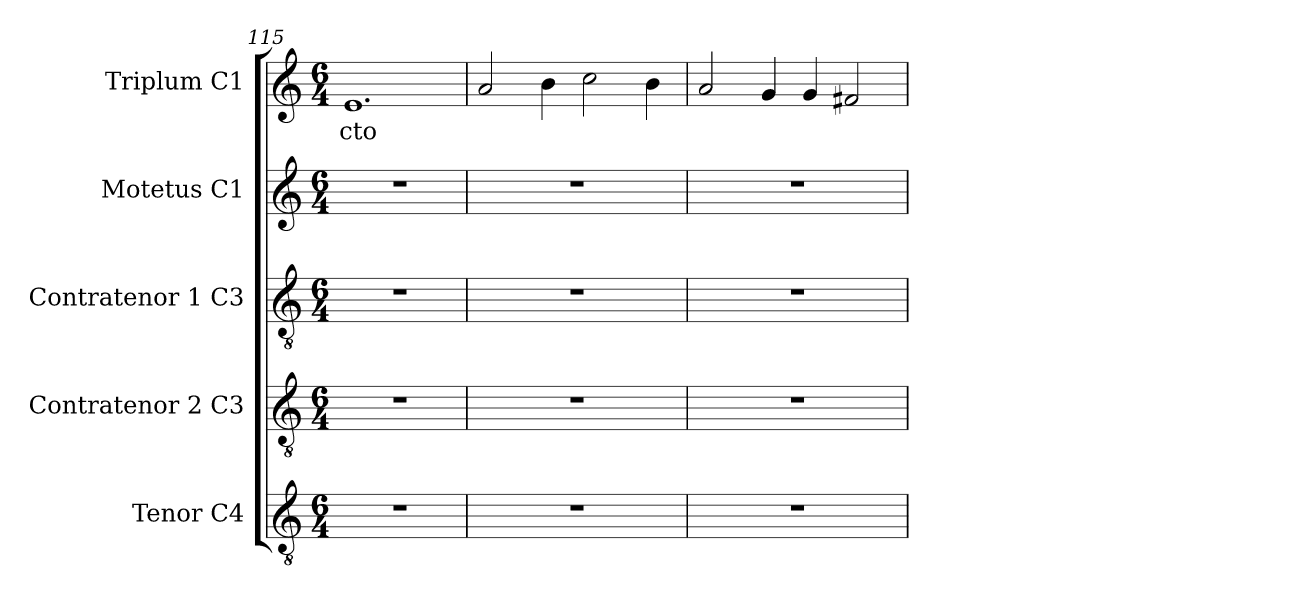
**kern	**kern	**kern	**kern	**kern	**text
*part5	*part4	*part3	*part2	*part1	*part1
*staff5	*staff4	*staff3	*staff2	*staff1	*staff1
*I"Tenor  C4	*I"Contratenor 2  C3	*I"Contratenor 1  C3	*I"Motetus  C1	*I"Triplum  C1	*
*I'T	*I'Ct2	*I'Ct1	*I'Mot	*I'Tr	*
*clefGv2	*clefGv2	*clefGv2	*clefG2	*clefG2	*
*k[]	*k[]	*k[]	*k[]	*k[]	*
*C:	*C:	*C:	*C:	*C:	*
*M6/4	*M6/4	*M6/4	*M6/4	*M6/4	*
=115	=115	=115	=115	=115	=115
!	!	!	!	!	!LO:LY:b:cj
1.r	1.r	1.r	1.r	1.e	-cto
=116	=116	=116	=116	=116	=116
!	!	!	!	!	!LO:LY:b:cj
1.r	1.r	1.r	1.r	2a/	.
!	!	!	!	!	!LO:LY:b:cj
.	.	.	.	4b\	.
!	!	!	!	!	!LO:LY:b:cj
.	.	.	.	2cc\	.
!	!	!	!	!	!LO:LY:b:cj
.	.	.	.	4b\	.
=117	=117	=117	=117	=117	=117
!	!	!	!	!	!LO:LY:b:cj
1.r	1.r	1.r	1.r	2a/	.
!	!	!	!	!	!LO:LY:b:cj
.	.	.	.	4g/	.
!	!	!	!	!	!LO:LY:b:cj
.	.	.	.	4g/	.
!	!	!	!	!	!LO:LY:b:cj
.	.	.	.	2f#/	.
=	=	=	=	=	=
*-	*-	*-	*-	*-	*-
